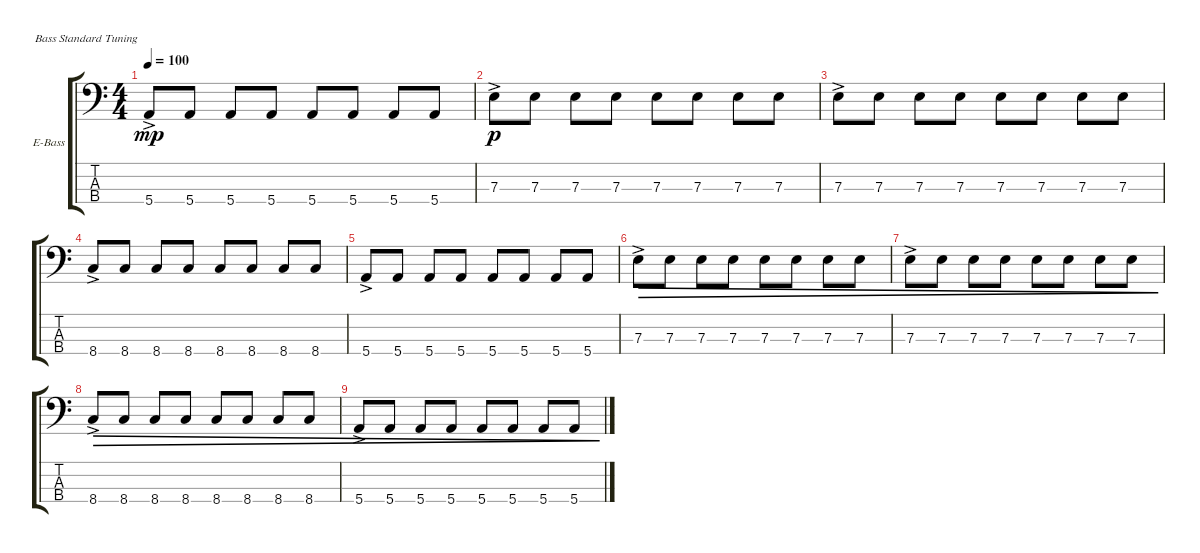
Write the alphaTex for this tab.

\defaultSystemsLayout 4
\bracketExtendMode groupsimilarinstruments
\firstSystemTrackNameOrientation horizontal
\otherSystemsTrackNameOrientation horizontal
\track ("Electric Bass" "E-Bass") {instrument electricbassfinger}
\staff {score tabs}
\tuning (G2 D2 A1 E1)
\ts (4 4)
\tempo 100
\clef f4
\ks c
5.4{ac}.8{dy mp} 5.4.8 5.4.8 5.4.8 5.4.8 5.4.8 5.4.8 5.4.8 |
7.3{ac}.8{dy p} 7.3.8 7.3.8 7.3.8 7.3.8 7.3.8 7.3.8 7.3.8 |
7.3{ac}.8 7.3.8 7.3.8 7.3.8 7.3.8 7.3.8 7.3.8 7.3.8 |
8.4{ac}.8 8.4.8 8.4.8 8.4.8 8.4.8 8.4.8 8.4.8 8.4.8 |
5.4{ac}.8 5.4.8 5.4.8 5.4.8 5.4.8 5.4.8 5.4.8 5.4.8 |
7.3{ac}.8{dec} 7.3.8{dec} 7.3.8{dec} 7.3.8{dec} 7.3.8{dec} 7.3.8{dec} 7.3.8{dec} 7.3.8{dec} |
7.3{ac}.8{dec} 7.3.8{dec} 7.3.8{dec} 7.3.8{dec} 7.3.8{dec} 7.3.8{dec} 7.3.8{dec} 7.3.8{dec} |
8.4{ac}.8{dec} 8.4.8{dec} 8.4.8{dec} 8.4.8{dec} 8.4.8{dec} 8.4.8{dec} 8.4.8{dec} 8.4.8{dec} |
5.4{ac}.8{dec} 5.4.8{dec} 5.4.8{dec} 5.4.8{dec} 5.4.8{dec} 5.4.8{dec} 5.4.8{dec} 5.4.8{dec}
